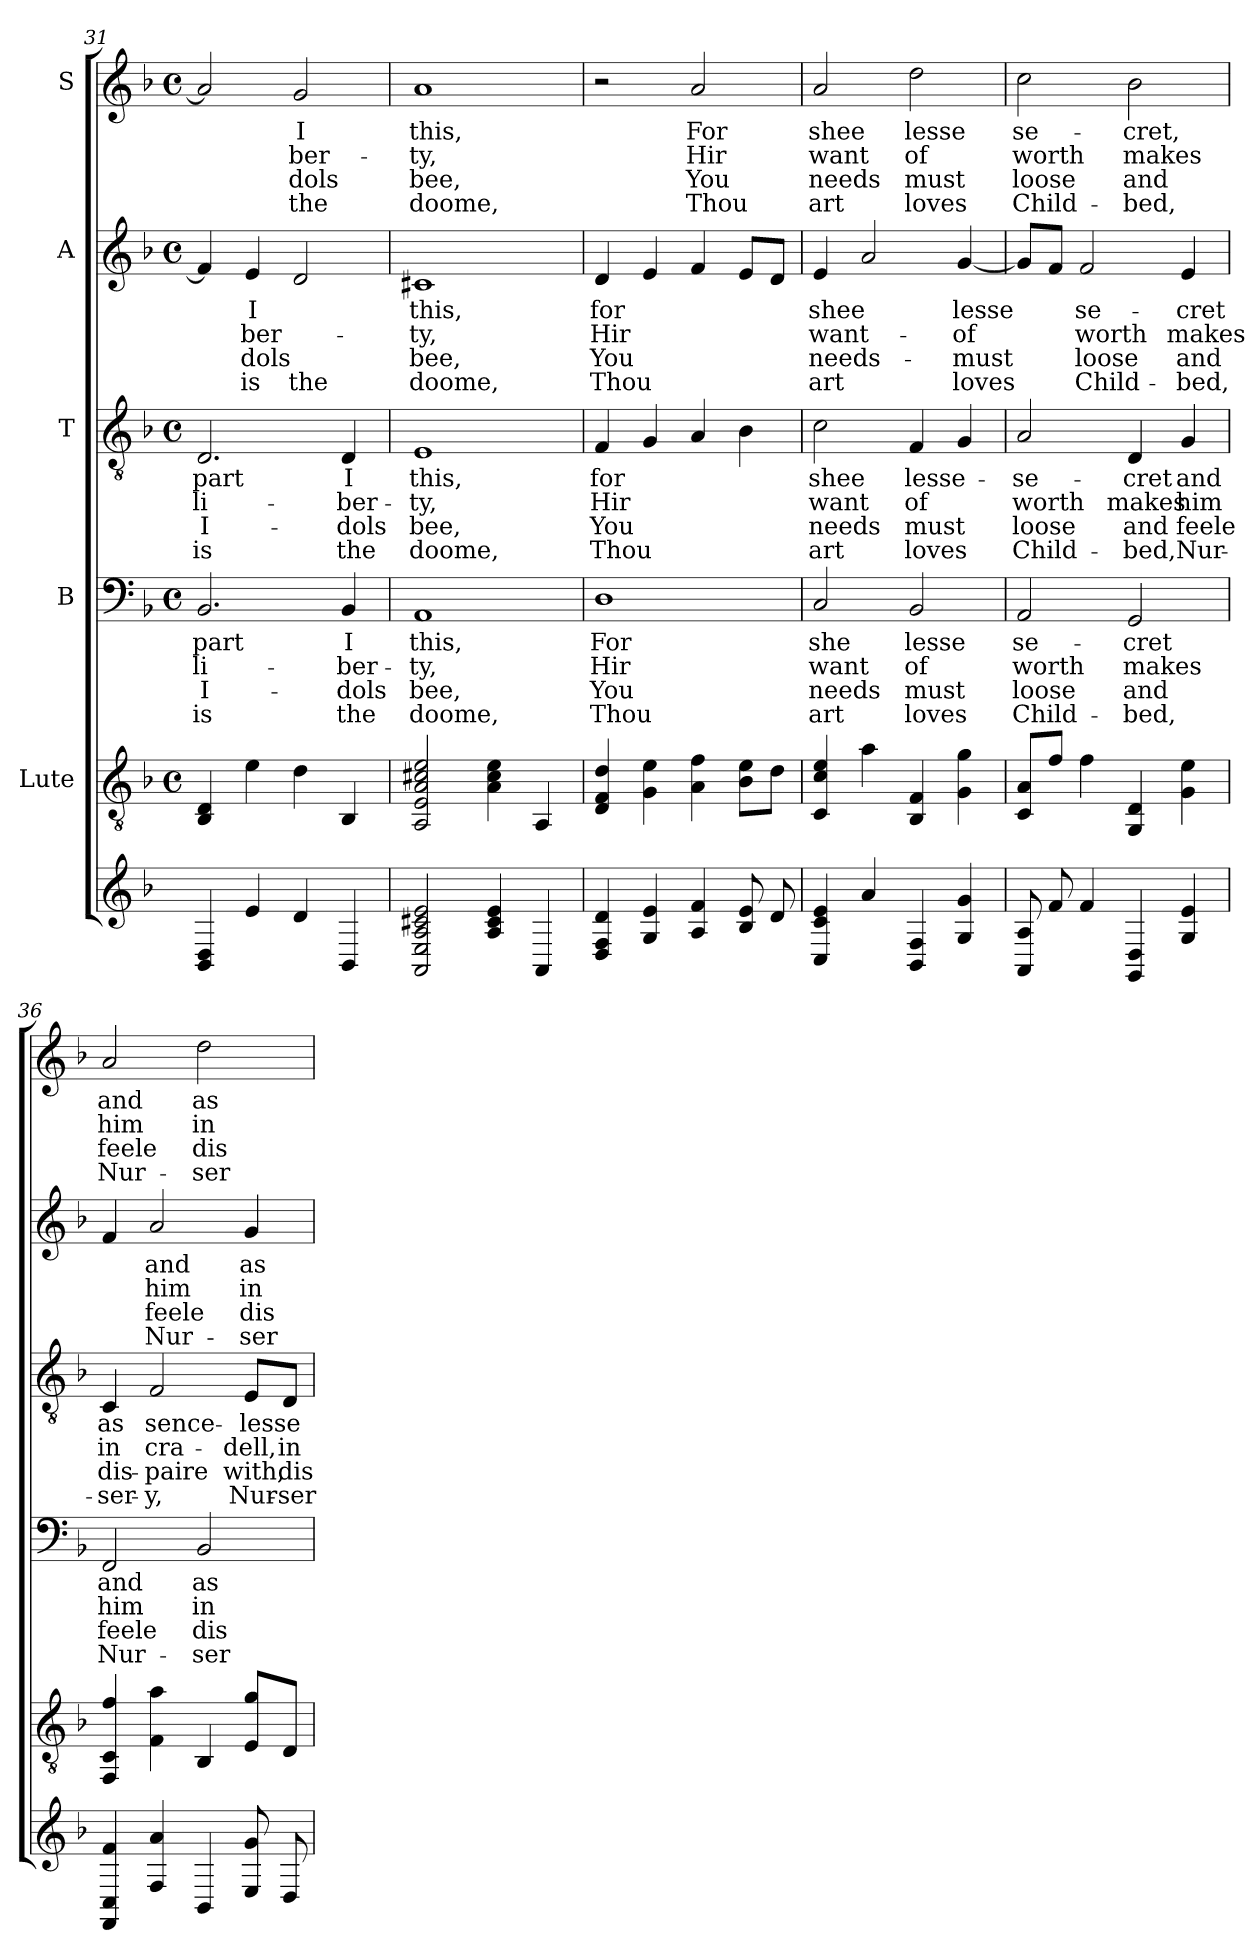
**kern	**kern	**kern	**text	**text	**text	**text	**kern	**text	**text	**text	**text	**kern	**text	**text	**text	**text	**kern	**text	**text	**text	**text
*part6	*part5	*part4	*part4	*part4	*part4	*part4	*part3	*part3	*part3	*part3	*part3	*part2	*part2	*part2	*part2	*part2	*part1	*part1	*part1	*part1	*part1
*staff6	*staff5	*staff4	*staff4	*staff4	*staff4	*staff4	*staff3	*staff3	*staff3	*staff3	*staff3	*staff2	*staff2	*staff2	*staff2	*staff2	*staff1	*staff1	*staff1	*staff1	*staff1
*	*I"Lute	*I"B	*	*	*	*	*I"T	*	*	*	*	*I"A	*	*	*	*	*I"S	*	*	*	*
*	*clefGv2	*clefF4	*	*	*	*	*clefGv2	*	*	*	*	*clefG2	*	*	*	*	*clefG2	*	*	*	*
*k[b-]	*k[b-]	*k[b-]	*	*	*	*	*k[b-]	*	*	*	*	*k[b-]	*	*	*	*	*k[b-]	*	*	*	*
*d:	*d:	*d:	*	*	*	*	*d:	*	*	*	*	*d:	*	*	*	*	*d:	*	*	*	*
*	*M4/4	*M4/4	*	*	*	*	*M4/4	*	*	*	*	*M4/4	*	*	*	*	*M4/4	*	*	*	*
*	*met(c)	*met(c)	*	*	*	*	*met(c)	*	*	*	*	*met(c)	*	*	*	*	*met(c)	*	*	*	*
=31	=31	=31	=31	=31	=31	=31	=31	=31	=31	=31	=31	=31	=31	=31	=31	=31	=31	=31	=31	=31	=31
4BB- 4D	4BB-/ 4D/	2.BB-/	-part	li-	I-	is	2.D/	-part	li-	I-	is	4f/]	.	.	.	.	2a/]	.	.	.	.
4e	4e\	.	.	.	.	.	.	.	.	.	.	4e/	I	ber-	-dols	is	.	.	.	.	.
4d	4d\	.	.	.	.	.	.	.	.	.	.	2d/	.	.	.	the	2g/	I	-ber-	-dols	the
4BB-	4BB-/	4BB-/	I	-ber-	-dols	the	4D/	I	-ber-	-dols	the	.	.	.	.	.	.	.	.	.	.
=32	=32	=32	=32	=32	=32	=32	=32	=32	=32	=32	=32	=32	=32	=32	=32	=32	=32	=32	=32	=32	=32
2AA 2E 2A 2c# 2e	2AA/ 2E/ 2A/ 2c#X/ 2e/	1AA	this,	-ty,	bee,	doome,	1E	this,	-ty,	bee,	doome,	1c#X	this,	-ty,	bee,	doome,	1a	this,	-ty,	bee,	doome,
4A 4c# 4e	4A\ 4c#\ 4e\	.	.	.	.	.	.	.	.	.	.	.	.	.	.	.	.	.	.	.	.
4AA	4AA/	.	.	.	.	.	.	.	.	.	.	.	.	.	.	.	.	.	.	.	.
=33	=33	=33	=33	=33	=33	=33	=33	=33	=33	=33	=33	=33	=33	=33	=33	=33	=33	=33	=33	=33	=33
4D 4F 4d	4D/ 4F/ 4d/	1D	For	Hir	You	Thou	4F/	for	Hir	You	Thou	4d/	for	Hir	You	Thou	2r	.	.	.	.
4G 4e	4G\ 4e\	.	.	.	.	.	4G/	.	.	.	.	4e/	.	.	.	.	.	.	.	.	.
4A 4f	4A\ 4f\	.	.	.	.	.	4A/	.	.	.	.	4f/	.	.	.	.	2a/	For	Hir	You	Thou
8B- 8e	8B-\ 8e\L	.	.	.	.	.	4B-\	.	.	.	.	8e/L	.	.	.	.	.	.	.	.	.
8d	8d\J	.	.	.	.	.	.	.	.	.	.	8d/J	.	.	.	.	.	.	.	.	.
!!LO:PB:g=z
=34	=34	=34	=34	=34	=34	=34	=34	=34	=34	=34	=34	=34	=34	=34	=34	=34	=34	=34	=34	=34	=34
4C 4c 4e	4C/ 4c/ 4e/	2C/	she	want	needs	art	2c\	shee	want	needs	art	4e/	shee	want-	needs-	art	2a/	shee	want	needs	art
4a	4a\	.	.	.	.	.	.	.	.	.	.	2a/	.	.	.	.	.	.	.	.	.
4BB- 4F	4BB-/ 4F/	2BB-/	lesse	of	must	loves	4F/	lesse-	of	must	loves	.	.	.	.	.	2dd\	lesse	of	must	loves
4G 4g	4G\ 4g\	.	.	.	.	.	4G/	.	.	.	.	[4g/	lesse	-of	-must	loves	.	.	.	.	.
=35	=35	=35	=35	=35	=35	=35	=35	=35	=35	=35	=35	=35	=35	=35	=35	=35	=35	=35	=35	=35	=35
8AA 8A	8C/ 8A/L	2AA/	se-	worth	loose	Child-	2A/	-se-	worth	loose	Child-	8g/L]	.	.	.	.	2cc\	se-	worth	loose	Child-
8f	8f/J	.	.	.	.	.	.	.	.	.	.	8f/J	.	.	.	.	.	.	.	.	.
4f	4f\	.	.	.	.	.	.	.	.	.	.	2f/	se-	worth	loose	Child-	.	.	.	.	.
4GG 4D	4GG/ 4D/	2GG/	-cret	makes	and	-bed,	4D/	-cret	makes	and	-bed,	.	.	.	.	.	2b-\	-cret,	makes	and	-bed,
4G 4e	4G\ 4e\	.	.	.	.	.	4G/	and	him	feele	Nur-	4e/	-cret	makes	and	-bed,	.	.	.	.	.
=36	=36	=36	=36	=36	=36	=36	=36	=36	=36	=36	=36	=36	=36	=36	=36	=36	=36	=36	=36	=36	=36
4FF 4C 4f	4FF/ 4C/ 4f/	2FF/	and	him	feele	Nur-	4C/	as	in	dis-	-ser-	4f/	.	.	.	.	2a/	and	him	feele	Nur-
4F 4a	4F\ 4a\	.	.	.	.	.	2F/	sence-	cra-	-paire	-y,	2a/	and	him	feele	Nur-	.	.	.	.	.
4BB-	4BB-/	2BB-/	as	in	dis-	-ser-	.	.	.	.	.	.	.	.	.	.	2dd\	as	in	dis-	-ser-
8E 8g	8E/ 8g/L	.	.	.	.	.	8E/L	-lesse	-dell,	with,	Nur-	4g/	as	in	dis-	-ser-	.	.	.	.	.
8D	8D/J	.	.	.	.	.	8D/J	.	in	dis-	-ser-	.	.	.	.	.	.	.	.	.	.
=	=	=	=	=	=	=	=	=	=	=	=	=	=	=	=	=	=	=	=	=	=
*-	*-	*-	*-	*-	*-	*-	*-	*-	*-	*-	*-	*-	*-	*-	*-	*-	*-	*-	*-	*-	*-
